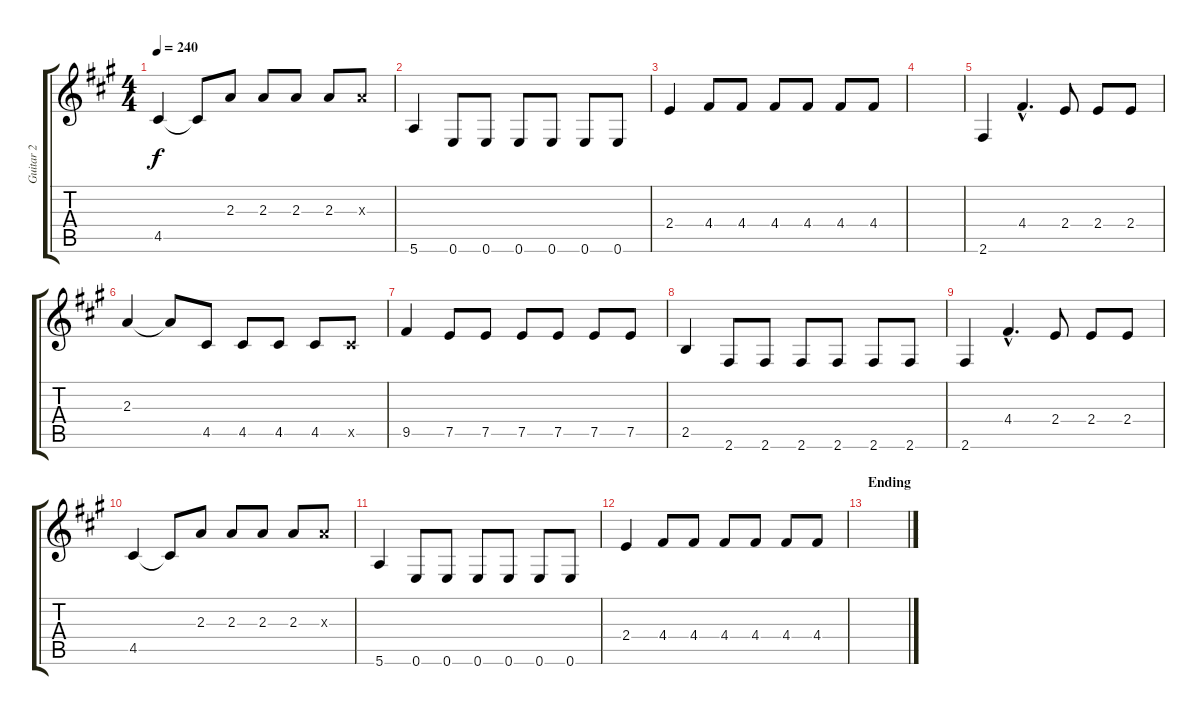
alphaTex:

\track ("Guitar 2" "Guitar 2") {instrument overdrivenguitar}
\staff {score tabs}
\tuning (E4 B3 G3 D3 A2 E2) {hide}
\ts (4 4)
\tempo 240
\clef g2
\ks a
4.5.4{dy f} 4.5{t}.8 2.3.8 2.3.8 2.3.8 2.3.8 2.3{x}.8 |
5.6.4 0.6.8 0.6.8 0.6.8 0.6.8 0.6.8 0.6.8 |
2.4.4 4.4.8 4.4.8 4.4.8 4.4.8 4.4.8 4.4.8 |
|
2.6.4 4.4{hac}.4{d} 2.4.8 2.4.8 2.4.8 |
2.3.4 2.3{t}.8 4.5.8 4.5.8 4.5.8 4.5.8 4.5{x}.8 |
9.5.4 7.5.8 7.5.8 7.5.8 7.5.8 7.5.8 7.5.8 |
2.5.4 2.6.8 2.6.8 2.6.8 2.6.8 2.6.8 2.6.8 |
2.6.4 4.4{hac}.4{d} 2.4.8 2.4.8 2.4.8 |
4.5.4 4.5{t}.8 2.3.8 2.3.8 2.3.8 2.3.8 2.3{x}.8 |
5.6.4 0.6.8 0.6.8 0.6.8 0.6.8 0.6.8 0.6.8 |
2.4.4 4.4.8 4.4.8 4.4.8 4.4.8 4.4.8 4.4.8 |
\section ("" "Ending")
